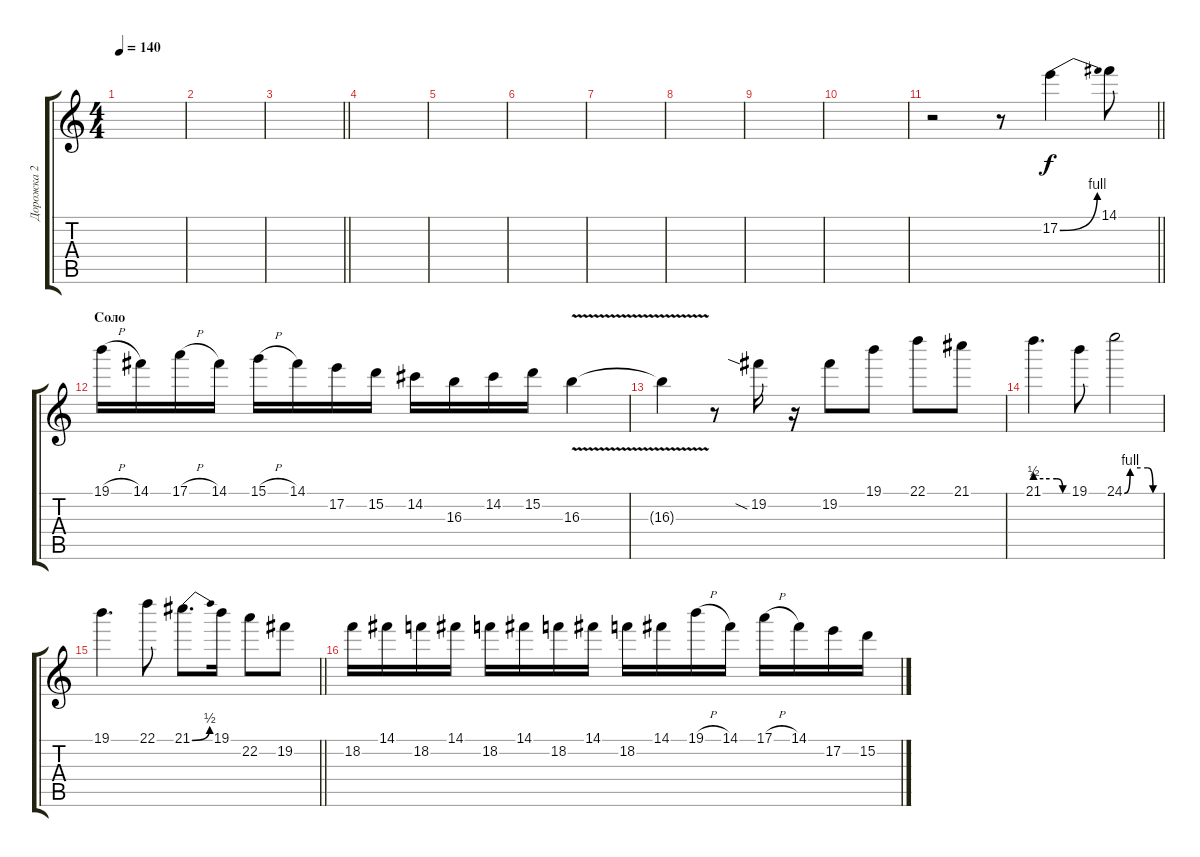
\track ("Дорожка 2" "Дорожка 2") {instrument overdrivenguitar}
\staff {score tabs}
\tuning (E4 B3 G3 D3 A2 E2) {hide}
\ts (4 4)
\tempo 140
\clef g2
\ks c
|
|
\barLineRight lightlight
|
|
|
|
|
|
|
|
\barLineRight lightlight
r.2 r.8 17.2{be (bend 0 0 60 4)}.4 14.1.8 |
\section ("" "Соло")
19.1{h}.16 14.1.16 17.1{h}.16 14.1.16 15.1{h}.16 14.1.16 17.2.16 15.2.16 14.2.16 16.3.16 14.2.16 15.2.16 16.3{v}.4 |
16.3{t}.4 r.8 19.2{sia}.16 r.16 19.2.8 19.1.8 22.1.8 21.1.8 |
21.1{be (custom 0 2 15 2 40 2 51 0 60 0)}.4{d} 19.1.8 24.1{be (custom 0 0 10 4 40 4 49 0 60 0)}.2 |
\barLineRight lightlight
19.1.4{d} 22.1.8 21.1{be (bend 0 0 60 2)}.8{d} 19.1.16 22.2.8 19.2.8 |
18.2.16 14.1.16 18.2.16 14.1.16 18.2.16 14.1.16 18.2.16 14.1.16 18.2.16 14.1.16 19.1{h}.16 14.1.16 17.1{h}.16 14.1.16 17.2.16 15.2.16
